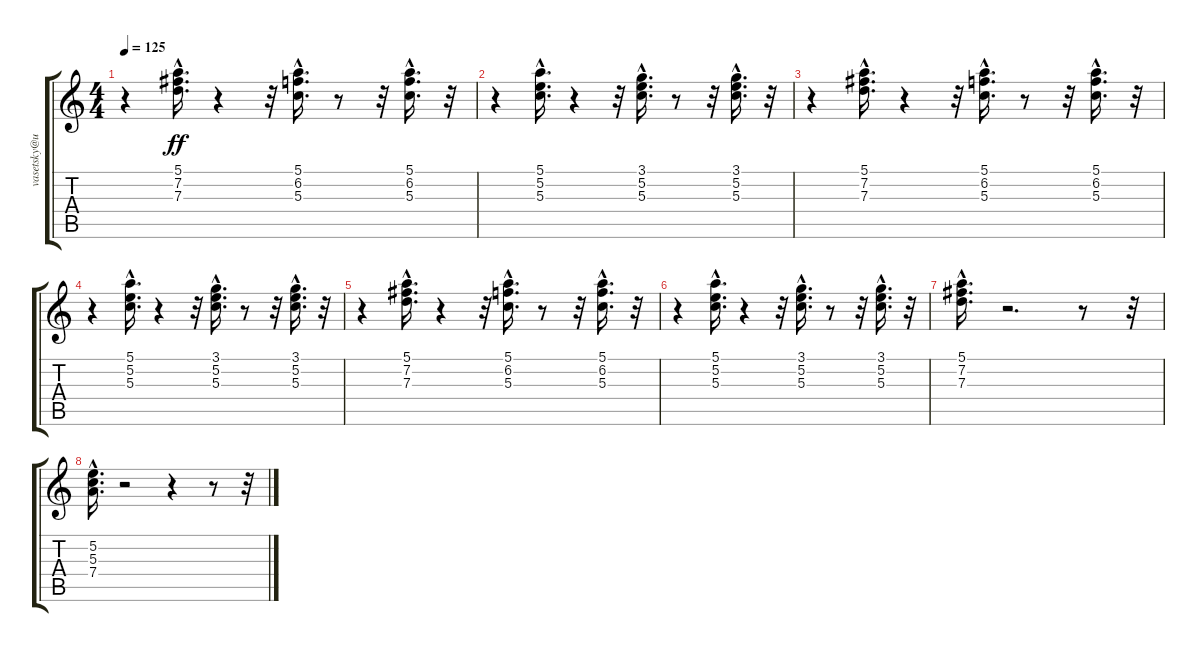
\track ("" "vasetsky@u") {instrument electricguitarclean}
\staff {score tabs}
\tuning (E4 B3 G3 D3 A2 E2) {hide}
\ts (4 4)
\tempo 125
\clef g2
\ks c
r.4{dy ff} (5.1{hac} 7.2{hac} 7.3{hac}).16{d} r.4 r.32 (5.1{hac} 6.2{hac} 5.3{hac}).16{d} r.8 r.32 (5.1{hac} 6.2{hac} 5.3{hac}).16{d} r.32 |
r.4 (5.1{hac} 5.2{hac} 5.3{hac}).16{d} r.4 r.32 (3.1{hac} 5.2{hac} 5.3{hac}).16{d} r.8 r.32 (3.1{hac} 5.2{hac} 5.3{hac}).16{d} r.32 |
r.4 (5.1{hac} 7.2{hac} 7.3{hac}).16{d} r.4 r.32 (5.1{hac} 6.2{hac} 5.3{hac}).16{d} r.8 r.32 (5.1{hac} 6.2{hac} 5.3{hac}).16{d} r.32 |
r.4 (5.1{hac} 5.2{hac} 5.3{hac}).16{d} r.4 r.32 (3.1{hac} 5.2{hac} 5.3{hac}).16{d} r.8 r.32 (3.1{hac} 5.2{hac} 5.3{hac}).16{d} r.32 |
r.4 (5.1{hac} 7.2{hac} 7.3{hac}).16{d} r.4 r.32 (5.1{hac} 6.2{hac} 5.3{hac}).16{d} r.8 r.32 (5.1{hac} 6.2{hac} 5.3{hac}).16{d} r.32 |
r.4 (5.1{hac} 5.2{hac} 5.3{hac}).16{d} r.4 r.32 (3.1{hac} 5.2{hac} 5.3{hac}).16{d} r.8 r.32 (3.1{hac} 5.2{hac} 5.3{hac}).16{d} r.32 |
(5.1{hac} 7.2{hac} 7.3{hac}).16{d} r.2{d} r.8 r.32 |
(5.2{hac} 5.3{hac} 7.4{hac}).16{d} r.2 r.4 r.8 r.32
